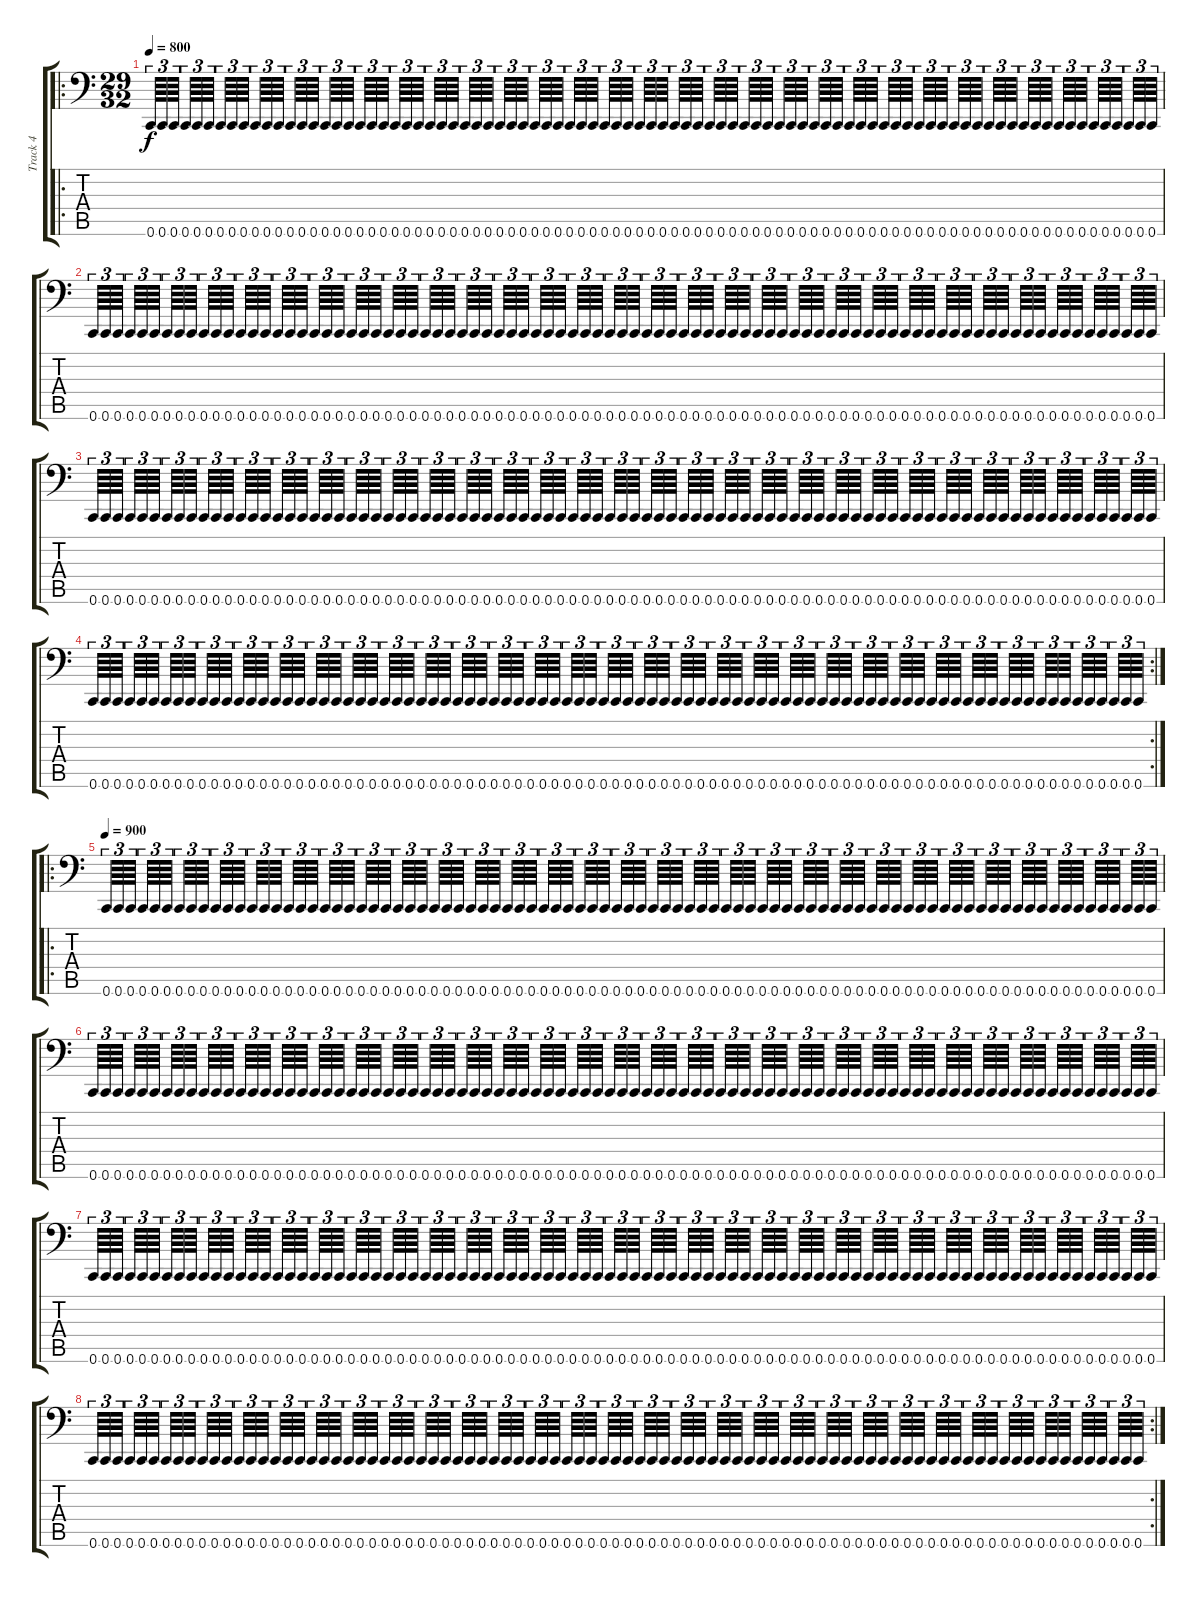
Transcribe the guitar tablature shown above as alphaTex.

\track ("Track 4" "Track 4") {instrument acousticguitarsteel}
\staff {score tabs}
\tuning (Eb1 Db5 Bb2 Eb6 Db3 C-1) {hide}
\ro
\ts (29 32)
\tempo 800
\clef f4
\ks c
0.6.64{tu (3 2) dy f} 0.6.64{tu (3 2)} 0.6.64{tu (3 2)} 0.6.64{tu (3 2)} 0.6.64{tu (3 2)} 0.6.64{tu (3 2)} 0.6.64{tu (3 2)} 0.6.64{tu (3 2)} 0.6.64{tu (3 2)} 0.6.64{tu (3 2)} 0.6.64{tu (3 2)} 0.6.64{tu (3 2)} 0.6.64{tu (3 2)} 0.6.64{tu (3 2)} 0.6.64{tu (3 2)} 0.6.64{tu (3 2)} 0.6.64{tu (3 2)} 0.6.64{tu (3 2)} 0.6.64{tu (3 2)} 0.6.64{tu (3 2)} 0.6.64{tu (3 2)} 0.6.64{tu (3 2)} 0.6.64{tu (3 2)} 0.6.64{tu (3 2)} 0.6.64{tu (3 2)} 0.6.64{tu (3 2)} 0.6.64{tu (3 2)} 0.6.64{tu (3 2)} 0.6.64{tu (3 2)} 0.6.64{tu (3 2)} 0.6.64{tu (3 2)} 0.6.64{tu (3 2)} 0.6.64{tu (3 2)} 0.6.64{tu (3 2)} 0.6.64{tu (3 2)} 0.6.64{tu (3 2)} 0.6.64{tu (3 2)} 0.6.64{tu (3 2)} 0.6.64{tu (3 2)} 0.6.64{tu (3 2)} 0.6.64{tu (3 2)} 0.6.64{tu (3 2)} 0.6.64{tu (3 2)} 0.6.64{tu (3 2)} 0.6.64{tu (3 2)} 0.6.64{tu (3 2)} 0.6.64{tu (3 2)} 0.6.64{tu (3 2)} 0.6.64{tu (3 2)} 0.6.64{tu (3 2)} 0.6.64{tu (3 2)} 0.6.64{tu (3 2)} 0.6.64{tu (3 2)} 0.6.64{tu (3 2)} 0.6.64{tu (3 2)} 0.6.64{tu (3 2)} 0.6.64{tu (3 2)} 0.6.64{tu (3 2)} 0.6.64{tu (3 2)} 0.6.64{tu (3 2)} 0.6.64{tu (3 2)} 0.6.64{tu (3 2)} 0.6.64{tu (3 2)} 0.6.64{tu (3 2)} 0.6.64{tu (3 2)} 0.6.64{tu (3 2)} 0.6.64{tu (3 2)} 0.6.64{tu (3 2)} 0.6.64{tu (3 2)} 0.6.64{tu (3 2)} 0.6.64{tu (3 2)} 0.6.64{tu (3 2)} 0.6.64{tu (3 2)} 0.6.64{tu (3 2)} 0.6.64{tu (3 2)} 0.6.64{tu (3 2)} 0.6.64{tu (3 2)} 0.6.64{tu (3 2)} 0.6.64{tu (3 2)} 0.6.64{tu (3 2)} 0.6.64{tu (3 2)} 0.6.64{tu (3 2)} 0.6.64{tu (3 2)} 0.6.64{tu (3 2)} 0.6.64{tu (3 2)} 0.6.64{tu (3 2)} 0.6.64{tu (3 2)} |
0.6.64{tu (3 2)} 0.6.64{tu (3 2)} 0.6.64{tu (3 2)} 0.6.64{tu (3 2)} 0.6.64{tu (3 2)} 0.6.64{tu (3 2)} 0.6.64{tu (3 2)} 0.6.64{tu (3 2)} 0.6.64{tu (3 2)} 0.6.64{tu (3 2)} 0.6.64{tu (3 2)} 0.6.64{tu (3 2)} 0.6.64{tu (3 2)} 0.6.64{tu (3 2)} 0.6.64{tu (3 2)} 0.6.64{tu (3 2)} 0.6.64{tu (3 2)} 0.6.64{tu (3 2)} 0.6.64{tu (3 2)} 0.6.64{tu (3 2)} 0.6.64{tu (3 2)} 0.6.64{tu (3 2)} 0.6.64{tu (3 2)} 0.6.64{tu (3 2)} 0.6.64{tu (3 2)} 0.6.64{tu (3 2)} 0.6.64{tu (3 2)} 0.6.64{tu (3 2)} 0.6.64{tu (3 2)} 0.6.64{tu (3 2)} 0.6.64{tu (3 2)} 0.6.64{tu (3 2)} 0.6.64{tu (3 2)} 0.6.64{tu (3 2)} 0.6.64{tu (3 2)} 0.6.64{tu (3 2)} 0.6.64{tu (3 2)} 0.6.64{tu (3 2)} 0.6.64{tu (3 2)} 0.6.64{tu (3 2)} 0.6.64{tu (3 2)} 0.6.64{tu (3 2)} 0.6.64{tu (3 2)} 0.6.64{tu (3 2)} 0.6.64{tu (3 2)} 0.6.64{tu (3 2)} 0.6.64{tu (3 2)} 0.6.64{tu (3 2)} 0.6.64{tu (3 2)} 0.6.64{tu (3 2)} 0.6.64{tu (3 2)} 0.6.64{tu (3 2)} 0.6.64{tu (3 2)} 0.6.64{tu (3 2)} 0.6.64{tu (3 2)} 0.6.64{tu (3 2)} 0.6.64{tu (3 2)} 0.6.64{tu (3 2)} 0.6.64{tu (3 2)} 0.6.64{tu (3 2)} 0.6.64{tu (3 2)} 0.6.64{tu (3 2)} 0.6.64{tu (3 2)} 0.6.64{tu (3 2)} 0.6.64{tu (3 2)} 0.6.64{tu (3 2)} 0.6.64{tu (3 2)} 0.6.64{tu (3 2)} 0.6.64{tu (3 2)} 0.6.64{tu (3 2)} 0.6.64{tu (3 2)} 0.6.64{tu (3 2)} 0.6.64{tu (3 2)} 0.6.64{tu (3 2)} 0.6.64{tu (3 2)} 0.6.64{tu (3 2)} 0.6.64{tu (3 2)} 0.6.64{tu (3 2)} 0.6.64{tu (3 2)} 0.6.64{tu (3 2)} 0.6.64{tu (3 2)} 0.6.64{tu (3 2)} 0.6.64{tu (3 2)} 0.6.64{tu (3 2)} 0.6.64{tu (3 2)} 0.6.64{tu (3 2)} 0.6.64{tu (3 2)} |
0.6.64{tu (3 2)} 0.6.64{tu (3 2)} 0.6.64{tu (3 2)} 0.6.64{tu (3 2)} 0.6.64{tu (3 2)} 0.6.64{tu (3 2)} 0.6.64{tu (3 2)} 0.6.64{tu (3 2)} 0.6.64{tu (3 2)} 0.6.64{tu (3 2)} 0.6.64{tu (3 2)} 0.6.64{tu (3 2)} 0.6.64{tu (3 2)} 0.6.64{tu (3 2)} 0.6.64{tu (3 2)} 0.6.64{tu (3 2)} 0.6.64{tu (3 2)} 0.6.64{tu (3 2)} 0.6.64{tu (3 2)} 0.6.64{tu (3 2)} 0.6.64{tu (3 2)} 0.6.64{tu (3 2)} 0.6.64{tu (3 2)} 0.6.64{tu (3 2)} 0.6.64{tu (3 2)} 0.6.64{tu (3 2)} 0.6.64{tu (3 2)} 0.6.64{tu (3 2)} 0.6.64{tu (3 2)} 0.6.64{tu (3 2)} 0.6.64{tu (3 2)} 0.6.64{tu (3 2)} 0.6.64{tu (3 2)} 0.6.64{tu (3 2)} 0.6.64{tu (3 2)} 0.6.64{tu (3 2)} 0.6.64{tu (3 2)} 0.6.64{tu (3 2)} 0.6.64{tu (3 2)} 0.6.64{tu (3 2)} 0.6.64{tu (3 2)} 0.6.64{tu (3 2)} 0.6.64{tu (3 2)} 0.6.64{tu (3 2)} 0.6.64{tu (3 2)} 0.6.64{tu (3 2)} 0.6.64{tu (3 2)} 0.6.64{tu (3 2)} 0.6.64{tu (3 2)} 0.6.64{tu (3 2)} 0.6.64{tu (3 2)} 0.6.64{tu (3 2)} 0.6.64{tu (3 2)} 0.6.64{tu (3 2)} 0.6.64{tu (3 2)} 0.6.64{tu (3 2)} 0.6.64{tu (3 2)} 0.6.64{tu (3 2)} 0.6.64{tu (3 2)} 0.6.64{tu (3 2)} 0.6.64{tu (3 2)} 0.6.64{tu (3 2)} 0.6.64{tu (3 2)} 0.6.64{tu (3 2)} 0.6.64{tu (3 2)} 0.6.64{tu (3 2)} 0.6.64{tu (3 2)} 0.6.64{tu (3 2)} 0.6.64{tu (3 2)} 0.6.64{tu (3 2)} 0.6.64{tu (3 2)} 0.6.64{tu (3 2)} 0.6.64{tu (3 2)} 0.6.64{tu (3 2)} 0.6.64{tu (3 2)} 0.6.64{tu (3 2)} 0.6.64{tu (3 2)} 0.6.64{tu (3 2)} 0.6.64{tu (3 2)} 0.6.64{tu (3 2)} 0.6.64{tu (3 2)} 0.6.64{tu (3 2)} 0.6.64{tu (3 2)} 0.6.64{tu (3 2)} 0.6.64{tu (3 2)} 0.6.64{tu (3 2)} 0.6.64{tu (3 2)} |
\rc 2
0.6.64{tu (3 2)} 0.6.64{tu (3 2)} 0.6.64{tu (3 2)} 0.6.64{tu (3 2)} 0.6.64{tu (3 2)} 0.6.64{tu (3 2)} 0.6.64{tu (3 2)} 0.6.64{tu (3 2)} 0.6.64{tu (3 2)} 0.6.64{tu (3 2)} 0.6.64{tu (3 2)} 0.6.64{tu (3 2)} 0.6.64{tu (3 2)} 0.6.64{tu (3 2)} 0.6.64{tu (3 2)} 0.6.64{tu (3 2)} 0.6.64{tu (3 2)} 0.6.64{tu (3 2)} 0.6.64{tu (3 2)} 0.6.64{tu (3 2)} 0.6.64{tu (3 2)} 0.6.64{tu (3 2)} 0.6.64{tu (3 2)} 0.6.64{tu (3 2)} 0.6.64{tu (3 2)} 0.6.64{tu (3 2)} 0.6.64{tu (3 2)} 0.6.64{tu (3 2)} 0.6.64{tu (3 2)} 0.6.64{tu (3 2)} 0.6.64{tu (3 2)} 0.6.64{tu (3 2)} 0.6.64{tu (3 2)} 0.6.64{tu (3 2)} 0.6.64{tu (3 2)} 0.6.64{tu (3 2)} 0.6.64{tu (3 2)} 0.6.64{tu (3 2)} 0.6.64{tu (3 2)} 0.6.64{tu (3 2)} 0.6.64{tu (3 2)} 0.6.64{tu (3 2)} 0.6.64{tu (3 2)} 0.6.64{tu (3 2)} 0.6.64{tu (3 2)} 0.6.64{tu (3 2)} 0.6.64{tu (3 2)} 0.6.64{tu (3 2)} 0.6.64{tu (3 2)} 0.6.64{tu (3 2)} 0.6.64{tu (3 2)} 0.6.64{tu (3 2)} 0.6.64{tu (3 2)} 0.6.64{tu (3 2)} 0.6.64{tu (3 2)} 0.6.64{tu (3 2)} 0.6.64{tu (3 2)} 0.6.64{tu (3 2)} 0.6.64{tu (3 2)} 0.6.64{tu (3 2)} 0.6.64{tu (3 2)} 0.6.64{tu (3 2)} 0.6.64{tu (3 2)} 0.6.64{tu (3 2)} 0.6.64{tu (3 2)} 0.6.64{tu (3 2)} 0.6.64{tu (3 2)} 0.6.64{tu (3 2)} 0.6.64{tu (3 2)} 0.6.64{tu (3 2)} 0.6.64{tu (3 2)} 0.6.64{tu (3 2)} 0.6.64{tu (3 2)} 0.6.64{tu (3 2)} 0.6.64{tu (3 2)} 0.6.64{tu (3 2)} 0.6.64{tu (3 2)} 0.6.64{tu (3 2)} 0.6.64{tu (3 2)} 0.6.64{tu (3 2)} 0.6.64{tu (3 2)} 0.6.64{tu (3 2)} 0.6.64{tu (3 2)} 0.6.64{tu (3 2)} 0.6.64{tu (3 2)} 0.6.64{tu (3 2)} 0.6.64{tu (3 2)} |
\ro
\tempo 900
0.6.64{tu (3 2)} 0.6.64{tu (3 2)} 0.6.64{tu (3 2)} 0.6.64{tu (3 2)} 0.6.64{tu (3 2)} 0.6.64{tu (3 2)} 0.6.64{tu (3 2)} 0.6.64{tu (3 2)} 0.6.64{tu (3 2)} 0.6.64{tu (3 2)} 0.6.64{tu (3 2)} 0.6.64{tu (3 2)} 0.6.64{tu (3 2)} 0.6.64{tu (3 2)} 0.6.64{tu (3 2)} 0.6.64{tu (3 2)} 0.6.64{tu (3 2)} 0.6.64{tu (3 2)} 0.6.64{tu (3 2)} 0.6.64{tu (3 2)} 0.6.64{tu (3 2)} 0.6.64{tu (3 2)} 0.6.64{tu (3 2)} 0.6.64{tu (3 2)} 0.6.64{tu (3 2)} 0.6.64{tu (3 2)} 0.6.64{tu (3 2)} 0.6.64{tu (3 2)} 0.6.64{tu (3 2)} 0.6.64{tu (3 2)} 0.6.64{tu (3 2)} 0.6.64{tu (3 2)} 0.6.64{tu (3 2)} 0.6.64{tu (3 2)} 0.6.64{tu (3 2)} 0.6.64{tu (3 2)} 0.6.64{tu (3 2)} 0.6.64{tu (3 2)} 0.6.64{tu (3 2)} 0.6.64{tu (3 2)} 0.6.64{tu (3 2)} 0.6.64{tu (3 2)} 0.6.64{tu (3 2)} 0.6.64{tu (3 2)} 0.6.64{tu (3 2)} 0.6.64{tu (3 2)} 0.6.64{tu (3 2)} 0.6.64{tu (3 2)} 0.6.64{tu (3 2)} 0.6.64{tu (3 2)} 0.6.64{tu (3 2)} 0.6.64{tu (3 2)} 0.6.64{tu (3 2)} 0.6.64{tu (3 2)} 0.6.64{tu (3 2)} 0.6.64{tu (3 2)} 0.6.64{tu (3 2)} 0.6.64{tu (3 2)} 0.6.64{tu (3 2)} 0.6.64{tu (3 2)} 0.6.64{tu (3 2)} 0.6.64{tu (3 2)} 0.6.64{tu (3 2)} 0.6.64{tu (3 2)} 0.6.64{tu (3 2)} 0.6.64{tu (3 2)} 0.6.64{tu (3 2)} 0.6.64{tu (3 2)} 0.6.64{tu (3 2)} 0.6.64{tu (3 2)} 0.6.64{tu (3 2)} 0.6.64{tu (3 2)} 0.6.64{tu (3 2)} 0.6.64{tu (3 2)} 0.6.64{tu (3 2)} 0.6.64{tu (3 2)} 0.6.64{tu (3 2)} 0.6.64{tu (3 2)} 0.6.64{tu (3 2)} 0.6.64{tu (3 2)} 0.6.64{tu (3 2)} 0.6.64{tu (3 2)} 0.6.64{tu (3 2)} 0.6.64{tu (3 2)} 0.6.64{tu (3 2)} 0.6.64{tu (3 2)} 0.6.64{tu (3 2)} |
0.6.64{tu (3 2)} 0.6.64{tu (3 2)} 0.6.64{tu (3 2)} 0.6.64{tu (3 2)} 0.6.64{tu (3 2)} 0.6.64{tu (3 2)} 0.6.64{tu (3 2)} 0.6.64{tu (3 2)} 0.6.64{tu (3 2)} 0.6.64{tu (3 2)} 0.6.64{tu (3 2)} 0.6.64{tu (3 2)} 0.6.64{tu (3 2)} 0.6.64{tu (3 2)} 0.6.64{tu (3 2)} 0.6.64{tu (3 2)} 0.6.64{tu (3 2)} 0.6.64{tu (3 2)} 0.6.64{tu (3 2)} 0.6.64{tu (3 2)} 0.6.64{tu (3 2)} 0.6.64{tu (3 2)} 0.6.64{tu (3 2)} 0.6.64{tu (3 2)} 0.6.64{tu (3 2)} 0.6.64{tu (3 2)} 0.6.64{tu (3 2)} 0.6.64{tu (3 2)} 0.6.64{tu (3 2)} 0.6.64{tu (3 2)} 0.6.64{tu (3 2)} 0.6.64{tu (3 2)} 0.6.64{tu (3 2)} 0.6.64{tu (3 2)} 0.6.64{tu (3 2)} 0.6.64{tu (3 2)} 0.6.64{tu (3 2)} 0.6.64{tu (3 2)} 0.6.64{tu (3 2)} 0.6.64{tu (3 2)} 0.6.64{tu (3 2)} 0.6.64{tu (3 2)} 0.6.64{tu (3 2)} 0.6.64{tu (3 2)} 0.6.64{tu (3 2)} 0.6.64{tu (3 2)} 0.6.64{tu (3 2)} 0.6.64{tu (3 2)} 0.6.64{tu (3 2)} 0.6.64{tu (3 2)} 0.6.64{tu (3 2)} 0.6.64{tu (3 2)} 0.6.64{tu (3 2)} 0.6.64{tu (3 2)} 0.6.64{tu (3 2)} 0.6.64{tu (3 2)} 0.6.64{tu (3 2)} 0.6.64{tu (3 2)} 0.6.64{tu (3 2)} 0.6.64{tu (3 2)} 0.6.64{tu (3 2)} 0.6.64{tu (3 2)} 0.6.64{tu (3 2)} 0.6.64{tu (3 2)} 0.6.64{tu (3 2)} 0.6.64{tu (3 2)} 0.6.64{tu (3 2)} 0.6.64{tu (3 2)} 0.6.64{tu (3 2)} 0.6.64{tu (3 2)} 0.6.64{tu (3 2)} 0.6.64{tu (3 2)} 0.6.64{tu (3 2)} 0.6.64{tu (3 2)} 0.6.64{tu (3 2)} 0.6.64{tu (3 2)} 0.6.64{tu (3 2)} 0.6.64{tu (3 2)} 0.6.64{tu (3 2)} 0.6.64{tu (3 2)} 0.6.64{tu (3 2)} 0.6.64{tu (3 2)} 0.6.64{tu (3 2)} 0.6.64{tu (3 2)} 0.6.64{tu (3 2)} 0.6.64{tu (3 2)} 0.6.64{tu (3 2)} |
0.6.64{tu (3 2)} 0.6.64{tu (3 2)} 0.6.64{tu (3 2)} 0.6.64{tu (3 2)} 0.6.64{tu (3 2)} 0.6.64{tu (3 2)} 0.6.64{tu (3 2)} 0.6.64{tu (3 2)} 0.6.64{tu (3 2)} 0.6.64{tu (3 2)} 0.6.64{tu (3 2)} 0.6.64{tu (3 2)} 0.6.64{tu (3 2)} 0.6.64{tu (3 2)} 0.6.64{tu (3 2)} 0.6.64{tu (3 2)} 0.6.64{tu (3 2)} 0.6.64{tu (3 2)} 0.6.64{tu (3 2)} 0.6.64{tu (3 2)} 0.6.64{tu (3 2)} 0.6.64{tu (3 2)} 0.6.64{tu (3 2)} 0.6.64{tu (3 2)} 0.6.64{tu (3 2)} 0.6.64{tu (3 2)} 0.6.64{tu (3 2)} 0.6.64{tu (3 2)} 0.6.64{tu (3 2)} 0.6.64{tu (3 2)} 0.6.64{tu (3 2)} 0.6.64{tu (3 2)} 0.6.64{tu (3 2)} 0.6.64{tu (3 2)} 0.6.64{tu (3 2)} 0.6.64{tu (3 2)} 0.6.64{tu (3 2)} 0.6.64{tu (3 2)} 0.6.64{tu (3 2)} 0.6.64{tu (3 2)} 0.6.64{tu (3 2)} 0.6.64{tu (3 2)} 0.6.64{tu (3 2)} 0.6.64{tu (3 2)} 0.6.64{tu (3 2)} 0.6.64{tu (3 2)} 0.6.64{tu (3 2)} 0.6.64{tu (3 2)} 0.6.64{tu (3 2)} 0.6.64{tu (3 2)} 0.6.64{tu (3 2)} 0.6.64{tu (3 2)} 0.6.64{tu (3 2)} 0.6.64{tu (3 2)} 0.6.64{tu (3 2)} 0.6.64{tu (3 2)} 0.6.64{tu (3 2)} 0.6.64{tu (3 2)} 0.6.64{tu (3 2)} 0.6.64{tu (3 2)} 0.6.64{tu (3 2)} 0.6.64{tu (3 2)} 0.6.64{tu (3 2)} 0.6.64{tu (3 2)} 0.6.64{tu (3 2)} 0.6.64{tu (3 2)} 0.6.64{tu (3 2)} 0.6.64{tu (3 2)} 0.6.64{tu (3 2)} 0.6.64{tu (3 2)} 0.6.64{tu (3 2)} 0.6.64{tu (3 2)} 0.6.64{tu (3 2)} 0.6.64{tu (3 2)} 0.6.64{tu (3 2)} 0.6.64{tu (3 2)} 0.6.64{tu (3 2)} 0.6.64{tu (3 2)} 0.6.64{tu (3 2)} 0.6.64{tu (3 2)} 0.6.64{tu (3 2)} 0.6.64{tu (3 2)} 0.6.64{tu (3 2)} 0.6.64{tu (3 2)} 0.6.64{tu (3 2)} 0.6.64{tu (3 2)} 0.6.64{tu (3 2)} |
\rc 2
0.6.64{tu (3 2)} 0.6.64{tu (3 2)} 0.6.64{tu (3 2)} 0.6.64{tu (3 2)} 0.6.64{tu (3 2)} 0.6.64{tu (3 2)} 0.6.64{tu (3 2)} 0.6.64{tu (3 2)} 0.6.64{tu (3 2)} 0.6.64{tu (3 2)} 0.6.64{tu (3 2)} 0.6.64{tu (3 2)} 0.6.64{tu (3 2)} 0.6.64{tu (3 2)} 0.6.64{tu (3 2)} 0.6.64{tu (3 2)} 0.6.64{tu (3 2)} 0.6.64{tu (3 2)} 0.6.64{tu (3 2)} 0.6.64{tu (3 2)} 0.6.64{tu (3 2)} 0.6.64{tu (3 2)} 0.6.64{tu (3 2)} 0.6.64{tu (3 2)} 0.6.64{tu (3 2)} 0.6.64{tu (3 2)} 0.6.64{tu (3 2)} 0.6.64{tu (3 2)} 0.6.64{tu (3 2)} 0.6.64{tu (3 2)} 0.6.64{tu (3 2)} 0.6.64{tu (3 2)} 0.6.64{tu (3 2)} 0.6.64{tu (3 2)} 0.6.64{tu (3 2)} 0.6.64{tu (3 2)} 0.6.64{tu (3 2)} 0.6.64{tu (3 2)} 0.6.64{tu (3 2)} 0.6.64{tu (3 2)} 0.6.64{tu (3 2)} 0.6.64{tu (3 2)} 0.6.64{tu (3 2)} 0.6.64{tu (3 2)} 0.6.64{tu (3 2)} 0.6.64{tu (3 2)} 0.6.64{tu (3 2)} 0.6.64{tu (3 2)} 0.6.64{tu (3 2)} 0.6.64{tu (3 2)} 0.6.64{tu (3 2)} 0.6.64{tu (3 2)} 0.6.64{tu (3 2)} 0.6.64{tu (3 2)} 0.6.64{tu (3 2)} 0.6.64{tu (3 2)} 0.6.64{tu (3 2)} 0.6.64{tu (3 2)} 0.6.64{tu (3 2)} 0.6.64{tu (3 2)} 0.6.64{tu (3 2)} 0.6.64{tu (3 2)} 0.6.64{tu (3 2)} 0.6.64{tu (3 2)} 0.6.64{tu (3 2)} 0.6.64{tu (3 2)} 0.6.64{tu (3 2)} 0.6.64{tu (3 2)} 0.6.64{tu (3 2)} 0.6.64{tu (3 2)} 0.6.64{tu (3 2)} 0.6.64{tu (3 2)} 0.6.64{tu (3 2)} 0.6.64{tu (3 2)} 0.6.64{tu (3 2)} 0.6.64{tu (3 2)} 0.6.64{tu (3 2)} 0.6.64{tu (3 2)} 0.6.64{tu (3 2)} 0.6.64{tu (3 2)} 0.6.64{tu (3 2)} 0.6.64{tu (3 2)} 0.6.64{tu (3 2)} 0.6.64{tu (3 2)} 0.6.64{tu (3 2)} 0.6.64{tu (3 2)} 0.6.64{tu (3 2)}
